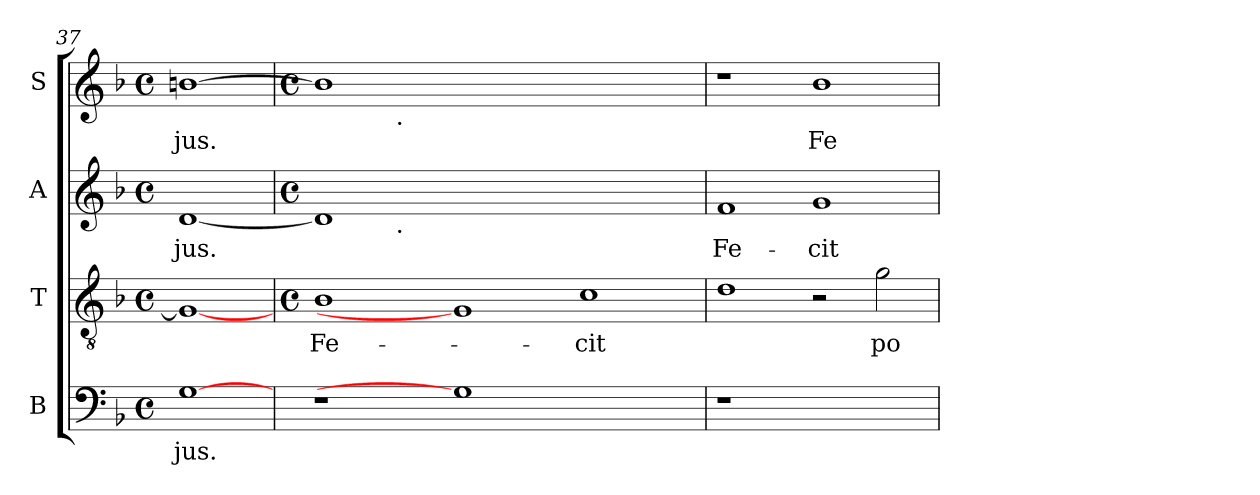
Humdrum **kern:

**kern	**text	**kern	**text	**kern	**text	**kern	**text
*part4	*part4	*part3	*part3	*part2	*part2	*part1	*part1
*staff4	*staff4	*staff3	*staff3	*staff2	*staff2	*staff1	*staff1
*I"B	*	*I"T	*	*I"A	*	*I"S	*
*I'B	*	*I'T	*	*I'A	*	*I'S	*
*clefF4	*	*clefGv2	*	*clefG2	*	*clefG2	*
*k[b-]	*	*k[b-]	*	*k[b-]	*	*k[b-]	*
*F:	*	*F:	*	*F:	*	*F:	*
*M4/4	*	*M4/4	*	*M4/4	*	*M4/4	*
*met(c)	*	*met(c)	*	*met(c)	*	*met(c)	*
=37	=37	=37	=37	=37	=37	=37	=37
!	!LO:LY:b:cj	!	!	!	!LO:LY:b:cj	!	!LO:LY:b:cj
[1G	jus.	1G_	.	[1d	-jus.	[1bn	-jus.
!!LO:LB:g=z
=38	=38!	=38	=38!	=38	=38!	=38!	=38!
*	*	*M4/4	*	*M4/4	*	*M4/4	*
*	*	*met(c)	*	*met(c)	*	*met(c)	*
!	!	!	!LO:LY:b:cj	!	!	!	!
*	*	*	*	*^	*	*^	*
1r	.	1B-	Fe-	1d]	2ryy	.	1b]	2ryy	.
.	.	.	.	.	16ryy	.	.	16ryy	.
!	!	!	!	!	!	!	!	!LO:TX:b:t=.	!
!	!	!	!	!	!LO:TX:b:t=.	!	!	!	!
.	.	.	.	.	1ryy	.	.	1ryy	.
1G]	.	1G]	.	0ryy	.	.	0ryy	.	.
.	.	.	.	.	1ryy	.	.	1ryy	.
!	!	!	!LO:LY:b:cj	!	!	!	!	!	!
1ryy	.	1c	-cit	.	.	.	.	.	.
.	.	.	.	.	4..ryy	.	.	4..ryy	.
=39	=39	=39	=39	=39	=39	=39	=39	=39	=39
!	!	!	!	!	!	!LO:LY:b:cj	!	!	!
*	*	*	*	*v	*v	*	*	*	*
*	*	*	*	*	*	*v	*v	*
1r	.	1d	.	1f	Fe-	1r	.
!	!	!	!	!	!LO:LY:b:cj	!	!LO:LY:b:cj
1ryy	.	2r	.	1g	-cit	1b-	Fe
!	!	!	!LO:LY:b:cj	!	!	!	!
.	.	2g\	po-	.	.	.	.
=	=	=	=	=	=	=	=
*-	*-	*-	*-	*-	*-	*-	*-
